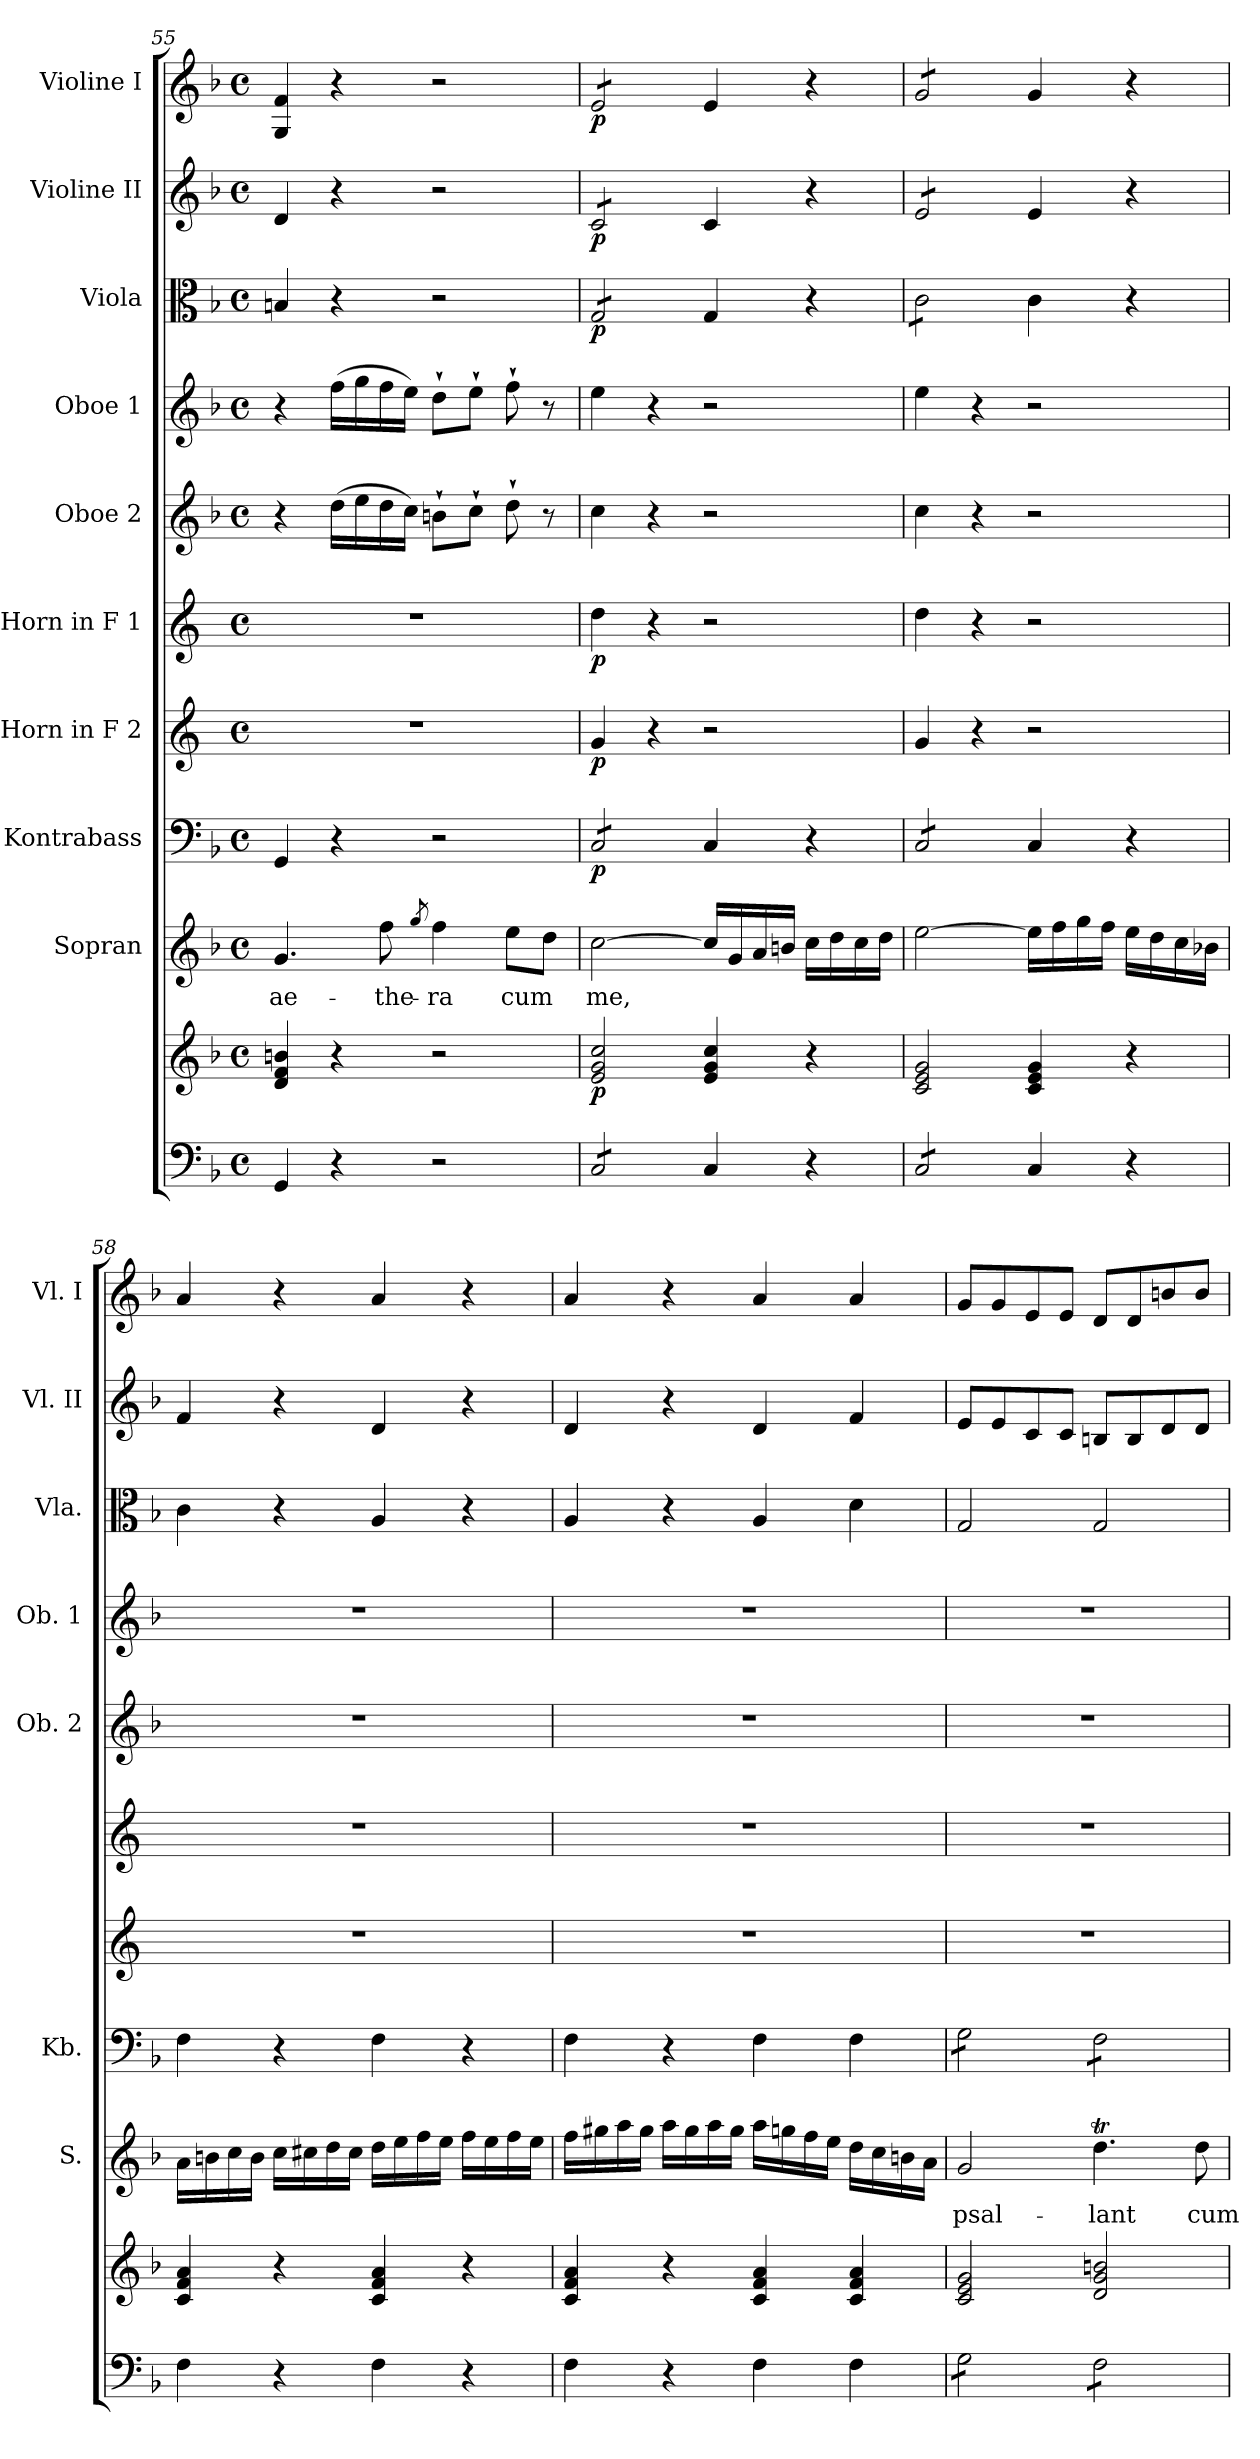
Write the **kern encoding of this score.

**kern	**kern	**dynam	**kern	**text	**kern	**dynam	**kern	**dynam	**kern	**dynam	**kern	**kern	**kern	**dynam	**kern	**dynam	**kern	**dynam
*part10	*part10	*part10	*part9	*part9	*part8	*part8	*part7	*part7	*part6	*part6	*part5	*part4	*part3	*part3	*part2	*part2	*part1	*part1
*staff11	*staff10	*staff10/11	*staff9	*staff9	*staff8	*staff8	*staff7	*staff7	*staff6	*staff6	*staff5	*staff4	*staff3	*staff3	*staff2	*staff2	*staff1	*staff1
*	*	*	*I"Sopran	*	*I"Kontrabass	*	*I"Horn in F 2	*	*I"Horn in F 1	*	*I"Oboe 2	*I"Oboe 1	*I"Viola	*	*I"Violine II	*	*I"Violine I	*
*	*	*	*I'S.	*	*I'Kb.	*	*	*	*	*	*I'Ob. 2	*I'Ob. 1	*I'Vla.	*	*I'Vl. II	*	*I'Vl. I	*
*clefF4	*clefG2	*	*clefG2	*	*clefF4	*	*clefG2	*	*clefG2	*	*clefG2	*clefG2	*clefC3	*	*clefG2	*	*clefG2	*
*	*	*	*	*	*ITrd7c12	*	*ITrd4c7	*	*ITrd4c7	*	*	*	*	*	*	*	*	*
*k[b-]	*k[b-]	*	*k[b-]	*	*k[b-]	*	*k[b-]	*	*k[b-]	*	*k[b-]	*k[b-]	*k[b-]	*	*k[b-]	*	*k[b-]	*
*F:	*F:	*	*F:	*	*F:	*	*F:	*	*F:	*	*F:	*F:	*F:	*	*F:	*	*F:	*
*M4/4	*M4/4	*	*M4/4	*	*M4/4	*	*M4/4	*	*M4/4	*	*M4/4	*M4/4	*M4/4	*	*M4/4	*	*M4/4	*
*met(c)	*met(c)	*	*met(c)	*	*met(c)	*	*met(c)	*	*met(c)	*	*met(c)	*met(c)	*met(c)	*	*met(c)	*	*met(c)	*
=55	=55	=55	=55	=55	=55	=55	=55	=55	=55	=55	=55	=55	=55	=55	=55	=55	=55	=55
!	!	!	!	!LO:LY:b	!	!	!	!	!	!	!	!	!	!	!	!	!	!
4GG/	4d/ 4f/ 4bn/	.	4.g/	ae-	4GGG/	.	1r	.	1r	.	4r	4r	4Bn/	.	4d/	.	4G/ 4f/	.
4r	4r	.	.	.	4r	.	.	.	.	.	(>16dd\LL	(>16ff\LL	4r	.	4r	.	4r	.
.	.	.	.	.	.	.	.	.	.	.	16ee\	16gg\	.	.	.	.	.	.
!	!	!	!	!LO:LY:b	!	!	!	!	!	!	!	!	!	!	!	!	!	!
.	.	.	8ff\	-the-	.	.	.	.	.	.	16dd\	16ff\	.	.	.	.	.	.
.	.	.	.	.	.	.	.	.	.	.	16cc\JJ)	16ee\JJ)	.	.	.	.	.	.
.	.	.	8qgg/	.	.	.	.	.	.	.	.	.	.	.	.	.	.	.
!	!	!	!	!LO:LY:b	!	!	!	!	!	!	!	!	!	!	!	!	!	!
2r	2r	.	4ff\	-ra	2r	.	.	.	.	.	8bn`>\L	8dd`>\L	2r	.	2r	.	2r	.
.	.	.	.	.	.	.	.	.	.	.	8cc`>\J	8ee`>\J	.	.	.	.	.	.
!	!	!	!	!LO:LY:b	!	!	!	!	!	!	!	!	!	!	!	!	!	!
.	.	.	8ee\L	cum	.	.	.	.	.	.	8dd`>\	8ff`>\	.	.	.	.	.	.
.	.	.	8dd\J	.	.	.	.	.	.	.	8r	8r	.	.	.	.	.	.
=56	=56	=56	=56	=56	=56	=56	=56	=56	=56	=56	=56	=56	=56	=56	=56	=56	=56	=56
!	!	!LO:DY:b	!	!LO:LY:b	!	!LO:DY:b	!	!LO:DY:b	!	!LO:DY:b	!	!	!	!LO:DY:b	!	!LO:DY:b	!	!LO:DY:b
*tremolo	*	*	*	*	*	*	*	*	*	*	*	*	*	*	*	*	*	*
*	*	*	*	*	*tremolo	*	*	*	*	*	*	*	*	*	*	*	*	*
*	*	*	*	*	*	*	*	*	*	*	*	*	*tremolo	*	*	*	*	*
*	*	*	*	*	*	*	*	*	*	*	*	*	*	*	*tremolo	*	*	*
*	*	*	*	*	*	*	*	*	*	*	*	*	*	*	*	*	*tremolo	*
8C/L	2e/ 2g/ 2cc/	p	[2cc\	me,	8CC/L	p	4c/	p	4g\	p	4cc\	4ee\	8G/L	p	8c/L	p	8e/L	p
8C/	.	.	.	.	8CC/	.	.	.	.	.	.	.	8G/	.	8c/	.	8e/	.
8C/	.	.	.	.	8CC/	.	4r	.	4r	.	4r	4r	8G/	.	8c/	.	8e/	.
8C/J	.	.	.	.	8CC/J	.	.	.	.	.	.	.	8G/J	.	8c/J	.	8e/J	.
*	*	*	*	*	*	*	*	*	*	*	*	*	*	*	*	*	*Xtremolo	*
*	*	*	*	*	*	*	*	*	*	*	*	*	*	*	*Xtremolo	*	*	*
*	*	*	*	*	*	*	*	*	*	*	*	*	*Xtremolo	*	*	*	*	*
*	*	*	*	*	*Xtremolo	*	*	*	*	*	*	*	*	*	*	*	*	*
*Xtremolo	*	*	*	*	*	*	*	*	*	*	*	*	*	*	*	*	*	*
4C/	4e/ 4g/ 4cc/	.	16cc/LL]	.	4CC/	.	2r	.	2r	.	2r	2r	4G/	.	4c/	.	4e/	.
.	.	.	16g/	.	.	.	.	.	.	.	.	.	.	.	.	.	.	.
.	.	.	16a/	.	.	.	.	.	.	.	.	.	.	.	.	.	.	.
.	.	.	16bn/JJ	.	.	.	.	.	.	.	.	.	.	.	.	.	.	.
4r	4r	.	16cc\LL	.	4r	.	.	.	.	.	.	.	4r	.	4r	.	4r	.
.	.	.	16dd\	.	.	.	.	.	.	.	.	.	.	.	.	.	.	.
.	.	.	16cc\	.	.	.	.	.	.	.	.	.	.	.	.	.	.	.
.	.	.	16dd\JJ	.	.	.	.	.	.	.	.	.	.	.	.	.	.	.
=57	=57	=57	=57	=57	=57	=57	=57	=57	=57	=57	=57	=57	=57	=57	=57	=57	=57	=57
*tremolo	*	*	*	*	*	*	*	*	*	*	*	*	*	*	*	*	*	*
*	*	*	*	*	*tremolo	*	*	*	*	*	*	*	*	*	*	*	*	*
*	*	*	*	*	*	*	*	*	*	*	*	*	*tremolo	*	*	*	*	*
*	*	*	*	*	*	*	*	*	*	*	*	*	*	*	*tremolo	*	*	*
*	*	*	*	*	*	*	*	*	*	*	*	*	*	*	*	*	*tremolo	*
8C/L	2c/ 2e/ 2g/	.	[2ee\	.	8CC/L	.	4c/	.	4g\	.	4cc\	4ee\	8c\L	.	8e/L	.	8g/L	.
8C/	.	.	.	.	8CC/	.	.	.	.	.	.	.	8c\	.	8e/	.	8g/	.
8C/	.	.	.	.	8CC/	.	4r	.	4r	.	4r	4r	8c\	.	8e/	.	8g/	.
8C/J	.	.	.	.	8CC/J	.	.	.	.	.	.	.	8c\J	.	8e/J	.	8g/J	.
*	*	*	*	*	*	*	*	*	*	*	*	*	*	*	*	*	*Xtremolo	*
*	*	*	*	*	*	*	*	*	*	*	*	*	*	*	*Xtremolo	*	*	*
*	*	*	*	*	*	*	*	*	*	*	*	*	*Xtremolo	*	*	*	*	*
*	*	*	*	*	*Xtremolo	*	*	*	*	*	*	*	*	*	*	*	*	*
*Xtremolo	*	*	*	*	*	*	*	*	*	*	*	*	*	*	*	*	*	*
4C/	4c/ 4e/ 4g/	.	16ee\LL]	.	4CC/	.	2r	.	2r	.	2r	2r	4c\	.	4e/	.	4g/	.
.	.	.	16ff\	.	.	.	.	.	.	.	.	.	.	.	.	.	.	.
.	.	.	16gg\	.	.	.	.	.	.	.	.	.	.	.	.	.	.	.
.	.	.	16ff\JJ	.	.	.	.	.	.	.	.	.	.	.	.	.	.	.
4r	4r	.	16ee\LL	.	4r	.	.	.	.	.	.	.	4r	.	4r	.	4r	.
.	.	.	16dd\	.	.	.	.	.	.	.	.	.	.	.	.	.	.	.
.	.	.	16cc\	.	.	.	.	.	.	.	.	.	.	.	.	.	.	.
.	.	.	16b-X\JJ	.	.	.	.	.	.	.	.	.	.	.	.	.	.	.
!!LO:PB:g=z
=58	=58	=58	=58	=58	=58	=58	=58	=58	=58	=58	=58	=58	=58	=58	=58	=58	=58	=58
4F\	4c/ 4f/ 4a/	.	16a\LL	.	4FF\	.	1r	.	1r	.	1r	1r	4c\	.	4f/	.	4a/	.
.	.	.	16bn\	.	.	.	.	.	.	.	.	.	.	.	.	.	.	.
.	.	.	16cc\	.	.	.	.	.	.	.	.	.	.	.	.	.	.	.
.	.	.	16b\JJ	.	.	.	.	.	.	.	.	.	.	.	.	.	.	.
4r	4r	.	16cc\LL	.	4r	.	.	.	.	.	.	.	4r	.	4r	.	4r	.
.	.	.	16cc#X\	.	.	.	.	.	.	.	.	.	.	.	.	.	.	.
.	.	.	16dd\	.	.	.	.	.	.	.	.	.	.	.	.	.	.	.
.	.	.	16cc#\JJ	.	.	.	.	.	.	.	.	.	.	.	.	.	.	.
4F\	4c/ 4f/ 4a/	.	16dd\LL	.	4FF\	.	.	.	.	.	.	.	4A/	.	4d/	.	4a/	.
.	.	.	16ee\	.	.	.	.	.	.	.	.	.	.	.	.	.	.	.
.	.	.	16ff\	.	.	.	.	.	.	.	.	.	.	.	.	.	.	.
.	.	.	16ee\JJ	.	.	.	.	.	.	.	.	.	.	.	.	.	.	.
4r	4r	.	16ff\LL	.	4r	.	.	.	.	.	.	.	4r	.	4r	.	4r	.
.	.	.	16ee\	.	.	.	.	.	.	.	.	.	.	.	.	.	.	.
.	.	.	16ff\	.	.	.	.	.	.	.	.	.	.	.	.	.	.	.
.	.	.	16ee\JJ	.	.	.	.	.	.	.	.	.	.	.	.	.	.	.
=59	=59	=59	=59	=59	=59	=59	=59	=59	=59	=59	=59	=59	=59	=59	=59	=59	=59	=59
4F\	4c/ 4f/ 4a/	.	16ff\LL	.	4FF\	.	1r	.	1r	.	1r	1r	4A/	.	4d/	.	4a/	.
.	.	.	16gg#X\	.	.	.	.	.	.	.	.	.	.	.	.	.	.	.
.	.	.	16aa\	.	.	.	.	.	.	.	.	.	.	.	.	.	.	.
.	.	.	16gg#\JJ	.	.	.	.	.	.	.	.	.	.	.	.	.	.	.
4r	4r	.	16aa\LL	.	4r	.	.	.	.	.	.	.	4r	.	4r	.	4r	.
.	.	.	16gg#\	.	.	.	.	.	.	.	.	.	.	.	.	.	.	.
.	.	.	16aa\	.	.	.	.	.	.	.	.	.	.	.	.	.	.	.
.	.	.	16gg#\JJ	.	.	.	.	.	.	.	.	.	.	.	.	.	.	.
4F\	4c/ 4f/ 4a/	.	16aa\LL	.	4FF\	.	.	.	.	.	.	.	4A/	.	4d/	.	4a/	.
.	.	.	16ggn\	.	.	.	.	.	.	.	.	.	.	.	.	.	.	.
.	.	.	16ff\	.	.	.	.	.	.	.	.	.	.	.	.	.	.	.
.	.	.	16ee\JJ	.	.	.	.	.	.	.	.	.	.	.	.	.	.	.
4F\	4c/ 4f/ 4a/	.	16dd\LL	.	4FF\	.	.	.	.	.	.	.	4d\	.	4f/	.	4a/	.
.	.	.	16cc\	.	.	.	.	.	.	.	.	.	.	.	.	.	.	.
.	.	.	16bni\	.	.	.	.	.	.	.	.	.	.	.	.	.	.	.
.	.	.	16a\JJ	.	.	.	.	.	.	.	.	.	.	.	.	.	.	.
=60	=60	=60	=60	=60	=60	=60	=60	=60	=60	=60	=60	=60	=60	=60	=60	=60	=60	=60
!	!	!	!	!LO:LY:b	!	!	!	!	!	!	!	!	!	!	!	!	!	!
*tremolo	*	*	*	*	*	*	*	*	*	*	*	*	*	*	*	*	*	*
*	*	*	*	*	*tremolo	*	*	*	*	*	*	*	*	*	*	*	*	*
8G\L	2c/ 2e/ 2g/	.	2g/	psal-	8GG\L	.	1r	.	1r	.	1r	1r	2G/	.	8e/L	.	8g/L	.
8G\	.	.	.	.	8GG\	.	.	.	.	.	.	.	.	.	8e/	.	8g/	.
8G\	.	.	.	.	8GG\	.	.	.	.	.	.	.	.	.	8c/	.	8e/	.
8G\J	.	.	.	.	8GG\J	.	.	.	.	.	.	.	.	.	8c/J	.	8e/J	.
!	!	!	!	!LO:LY:b	!	!	!	!	!	!	!	!	!	!	!	!	!	!
8F\L	2d/ 2g/ 2bn/	.	4.ddT\	-lant	8FF\L	.	.	.	.	.	.	.	2G/	.	8Bn/L	.	8d/L	.
8F\	.	.	.	.	8FF\	.	.	.	.	.	.	.	.	.	8B/	.	8d/	.
8F\	.	.	.	.	8FF\	.	.	.	.	.	.	.	.	.	8d/	.	8bn/	.
!	!	!	!	!LO:LY:b	!	!	!	!	!	!	!	!	!	!	!	!	!	!
8F\J	.	.	8dd\	cum	8FF\J	.	.	.	.	.	.	.	.	.	8d/J	.	8b/J	.
*	*	*	*	*	*Xtremolo	*	*	*	*	*	*	*	*	*	*	*	*	*
*Xtremolo	*	*	*	*	*	*	*	*	*	*	*	*	*	*	*	*	*	*
=	=	=	=	=	=	=	=	=	=	=	=	=	=	=	=	=	=	=
*-	*-	*-	*-	*-	*-	*-	*-	*-	*-	*-	*-	*-	*-	*-	*-	*-	*-	*-
